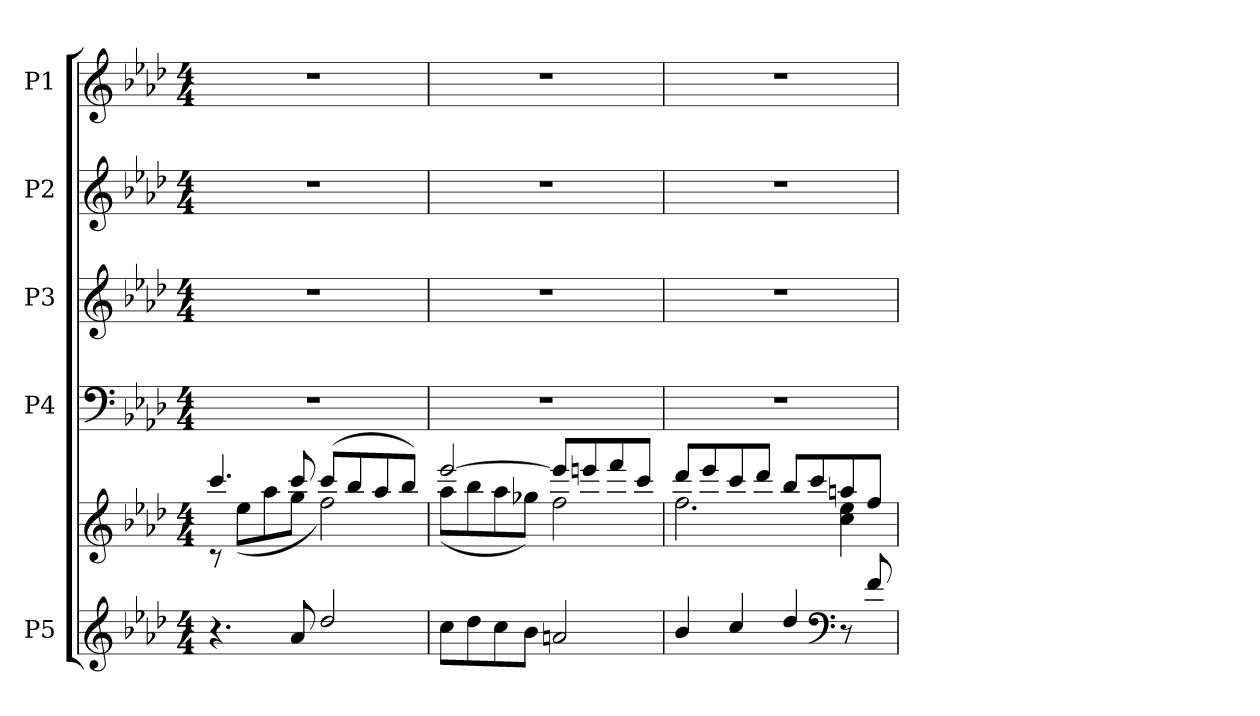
**kern	**kern	**kern	**kern	**kern	**kern
*part5	*part5	*part4	*part3	*part2	*part1
*staff6	*staff5	*staff4	*staff3	*staff2	*staff1
*I"P5	*	*I"P4	*I"P3	*I"P2	*I"P1
*clefG2	*clefG2	*clefF4	*clefG2	*clefG2	*clefG2
*	*	*	*ITrd7c12	*	*
*k[b-e-a-d-]	*k[b-e-a-d-]	*k[b-e-a-d-]	*k[b-e-a-d-]	*k[b-e-a-d-]	*k[b-e-a-d-]
*A-:	*A-:	*A-:	*A-:	*A-:	*A-:
*M4/4	*M4/4	*M4/4	*M4/4	*M4/4	*M4/4
*MM120	*MM120	*MM120	*MM120	*MM120	*MM120
=1	=1	=1	=1	=1	=1
*	*^	*	*	*	*
4.r	4.ccc/	8rc	1r	1r	1r	1r
.	.	(<8ee-\L	.	.	.	.
.	.	8aa-\	.	.	.	.
8a-/	8ccc/	8gg\J	.	.	.	.
2dd-/	(>8ccc/L	2ff\)	.	.	.	.
.	8bb-/	.	.	.	.	.
.	8aa-/	.	.	.	.	.
.	8bb-/J)	.	.	.	.	.
=2	=2	=2	=2	=2	=2	=2
8cc\L	[2eee-/	(<8aa-\L	1r	1r	1r	1r
8dd-\	.	8bb-\	.	.	.	.
8cc\	.	8aa-\	.	.	.	.
8b-\J	.	8gg-X\J)	.	.	.	.
2an/	8eee-/L]	2ff\	.	.	.	.
.	8eeen/	.	.	.	.	.
.	8fff/	.	.	.	.	.
.	8ccc/J	.	.	.	.	.
=3	=3	=3	=3	=3	=3	=3
4b-/	8ddd-/L	2.ff\	1r	1r	1r	1r
.	8eee-/	.	.	.	.	.
4cc/	8ccc/	.	.	.	.	.
.	8ddd-/J	.	.	.	.	.
4dd-/	8bb-/L	.	.	.	.	.
.	8ccc/	.	.	.	.	.
*clefF4	*	*	*	*	*	*
8r	8aan/	4cc\ 4ee-\	.	.	.	.
8f/	8ff/J	.	.	.	.	.
*	*v	*v	*	*	*	*
=	=	=	=	=	=
*-	*-	*-	*-	*-	*-
